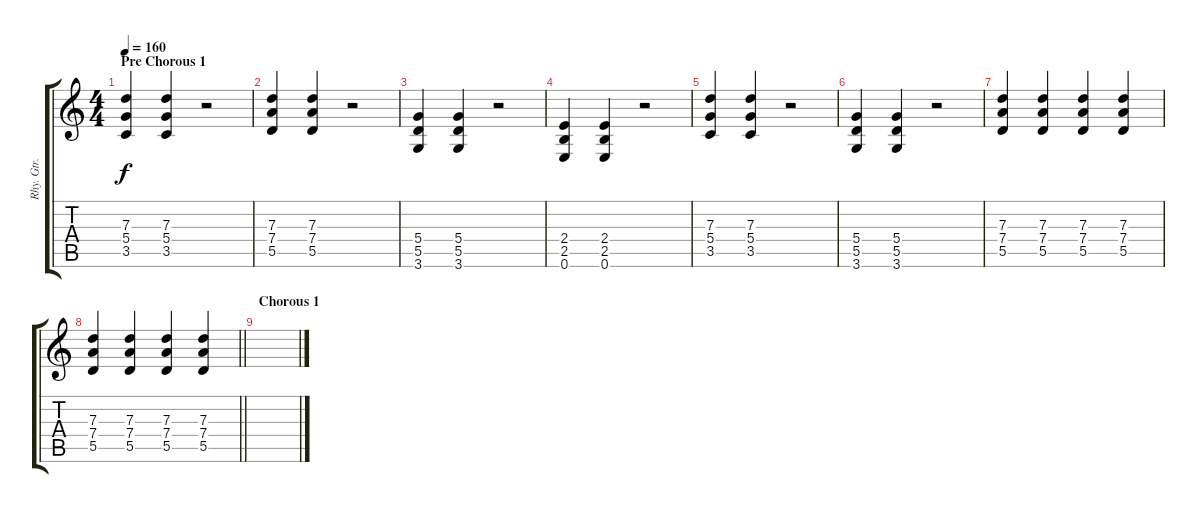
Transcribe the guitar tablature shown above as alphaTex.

\track ("Rhy. Gtr. 1" "Rhy. Gtr. ") {instrument acousticguitarsteel}
\staff {score tabs}
\tuning (E4 B3 G3 D3 A2 E2) {hide}
\ts (4 4)
\section ("" "Pre Chorous 1")
\tempo 160
\clef g2
\ks c
(7.3 5.4 3.5).4{dy f volume 4} (7.3 5.4 3.5).4 r.2 |
(7.3 7.4 5.5).4 (7.3 7.4 5.5).4 r.2 |
(5.4 5.5 3.6).4 (5.4 5.5 3.6).4 r.2 |
(2.4 2.5 0.6).4 (2.4 2.5 0.6).4 r.2 |
(7.3 5.4 3.5).4 (7.3 5.4 3.5).4 r.2 |
(5.4 5.5 3.6).4 (5.4 5.5 3.6).4 r.2 |
(7.3 7.4 5.5).4 (7.3 7.4 5.5).4 (7.3 7.4 5.5).4 (7.3 7.4 5.5).4 |
\barLineRight lightlight
(7.3 7.4 5.5).4 (7.3 7.4 5.5).4 (7.3 7.4 5.5).4 (7.3 7.4 5.5).4 |
\section ("" "Chorous 1")
